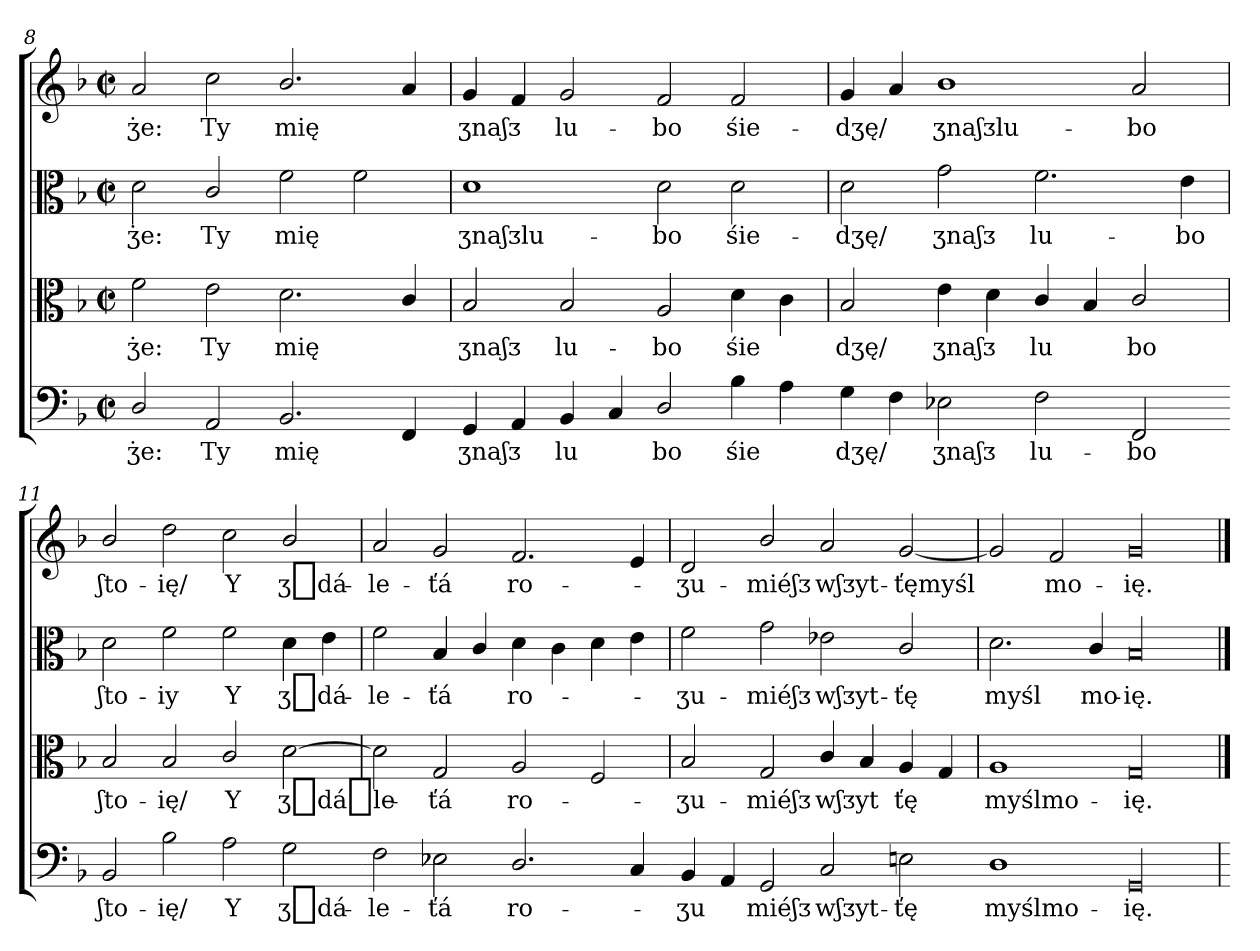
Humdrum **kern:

**kern	**text	**kern	**text	**kern	**text	**kern	**text
*part4	*part4	*part3	*part3	*part2	*part2	*part1	*part1
*staff4	*staff4	*staff3	*staff3	*staff2	*staff2	*staff1	*staff1
*clefF4	*	*clefC3	*	*clefC3	*	*clefG2	*
*k[b-]	*	*k[b-]	*	*k[b-]	*	*k[b-]	*
*M4/2	*	*M4/2	*	*M4/2	*	*M4/2	*
*met(c|)	*	*met(c|)	*	*met(c|)	*	*met(c|)	*
=8	=8	=8	=8	=8	=8	=8	=8
2D/	-ʒ̇e:	2f	-ʒ̇e:	2d	-ʒ̇e:	2a	-ʒ̇e:
2AA	Ty	2e	Ty	2c/	Ty	2cc	Ty
2.BB-	mię	2.d	mię	2f	mię	2.b-/	mię
.	.	.	.	2f	.	.	.
4FF	.	4c/	.	.	.	4a	.
=9-	=9	=9	=9	=9	=9	=9	=9
4GG	ӡnaʃᴣ	2B-	ӡnaʃᴣ	1d	ӡnaʃᴣlu-	4g	ӡnaʃᴣ
4AA	.	.	.	.	.	4f	.
4BB-	lu	2B-	lu-	.	.	2g	lu-
4C	.	.	.	.	.	.	.
2D/	bo	2A	-bo	2d	-bo	2f	-bo
4B-	śie	4d	śie	2d	śie-	2f	śie-
4A	.	4c	.	.	.	.	.
=10-	=10	=10	=10	=10	=10	=10	=10
4G	dӡę/	2B-	dӡę/	2d	-dӡę/	4g	-dӡę/
4F	.	.	.	.	.	4a	.
2E-X	ʒnaʃᴣ	4e	ʒnaʃᴣ	2g	ʒnaʃᴣ	1b-	ʒnaʃᴣlu-
.	.	4d	.	.	.	.	.
2F	lu-	4c/	lu	2.f	lu-	.	.
.	.	4B-	.	.	.	.	.
2FF	-bo	2c/	bo	.	.	2a	-bo
.	.	.	.	4e	-bo	.	.
=11-	=11	=11	=11	=11	=11	=11	=11
2BB-	ʃto-	2B-	ʃto-	2d	ʃto-	2b-/	ʃto-
2B-	-ię/	2B-	-ię/	2f	-iy	2dd	-ię/
2A	Y	2c/	Y	2f	Y	2cc	Y
2G	ӡ_dá-	[2d	ӡ_dá_le-	4d	ӡ_dá-	2b-/	ӡ_dá-
.	.	.	.	4e	.	.	.
=12-	=12	=12	=12	=12	=12	=12	=12
2F	-le-	2d]	.	2f	le-	2a	-le-
2E-X	-ťá	2G	ťá	4B-	-ťá	2g	-ťá
.	.	.	.	4c/	.	.	.
2.D/	ro-	2A	ro-	4d	ro-	2.f	ro-
.	.	.	.	4c	.	.	.
.	.	2F	.	4d	.	.	.
4C	.	.	.	4e	.	4e	.
=13-	=13	=13	=13	=13	=13	=13	=13
4BB-	ӡu	2B-	ӡu-	2f	ӡu-	2d	ӡu-
4AA	.	.	.	.	.	.	.
2GG	miéʃᴣ	2G	-miéʃᴣ	2g	-miéʃᴣ	2b-/	-miéʃᴣ
2C	wʃᴣyt-	4c/	wʃᴣyt	2e-X	wʃᴣyt-	2a	wʃᴣyt-
.	.	4B-	.	.	.	.	.
2En	-ťę	4A	ťę	2c/	-ťę	[2g	-ťęmyśl
.	.	4G	.	.	.	.	.
=14-	=14	=14	=14	=14	=14	=14	=14
1D	myślmo-	1A	myślmo-	2.d	myśl	2g]	.
.	.	.	.	.	.	2f	mo-
.	.	.	.	4c/	mo-	.	.
!LO:N:vis=00	!	!LO:N:vis=00	!	!LO:N:vis=00	!	!LO:N:vis=00	!
1GG/	-ię.	1G/	-ię.	1B-/	-ię.	1g/	-ię.
=	==	==	==	==	==	==	==
*-	*-	*-	*-	*-	*-	*-	*-
